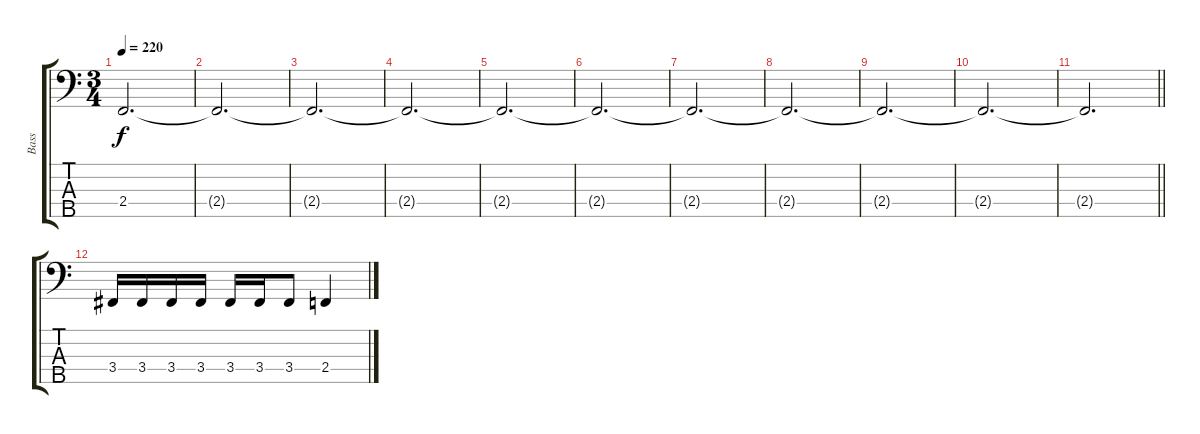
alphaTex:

\track ("Bass" "Bass") {instrument electricbassfinger}
\staff {score tabs}
\tuning (Gb2 Eb2 Ab1 Eb1 Bb0) {hide}
\ts (3 4)
\tempo 220
\clef f4
\ks c
2.4{t}.2{d dy f} |
2.4{t}.2{d} |
2.4{t}.2{d} |
2.4{t}.2{d} |
2.4{t}.2{d} |
2.4{t}.2{d} |
2.4{t}.2{d} |
2.4{t}.2{d} |
2.4{t}.2{d} |
2.4{t}.2{d} |
\barLineRight lightlight
2.4{t}.2{d} |
\section ("" "")
3.4.16 3.4.16 3.4.16 3.4.16 3.4.16 3.4.16 3.4.8 2.4.4
